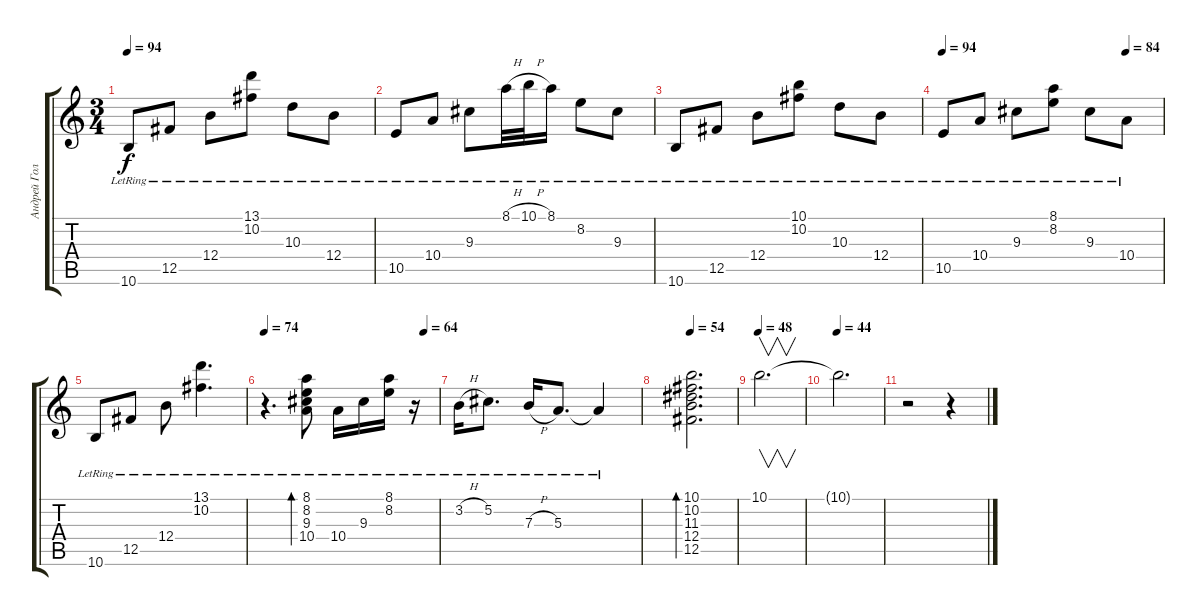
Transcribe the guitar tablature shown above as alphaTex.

\track ("Андрей Голованов" "Андрей Гол") {instrument electricguitarclean}
\staff {score tabs}
\tuning (Db4 Ab3 E3 B2 Gb2 Db2) {hide}
\ts (3 4)
\tempo 94
\clef g2
\ks c
10.6{lr}.8{dy f} 12.5{lr}.8 12.4{lr}.8 (13.1{lr} 10.2{lr}).8 10.3{lr}.8 12.4{lr}.8 |
10.5{lr}.8 10.4{lr}.8 9.3{lr}.8 8.1{h lr}.32 10.1{h lr}.32 8.1{lr}.16 8.2{lr}.8 9.3{lr}.8 |
10.6{lr}.8 12.5{lr}.8 12.4{lr}.8 (10.1{lr} 10.2{lr}).8 10.3{lr}.8 12.4{lr}.8 |
\tempo 94
\tempo (84 0.8333333333333334)
10.5{lr}.8 10.4{lr}.8 9.3{lr}.8 (8.1{lr} 8.2).8 9.3{lr}.8 10.4{lr}.8 |
10.6{lr}.8 12.5{lr}.8 12.4{lr}.8 (13.1{lr} 10.2{lr}).4{d} |
\tempo 74
\tempo (64 0.9166666666666666)
r.4{d} (8.1{lr} 8.2{lr} 9.3{lr} 10.4{lr}).8{bd 30} 10.4{lr}.16 9.3{lr}.16 (8.1{lr} 8.2{lr}).16 r.16 |
3.2{h lr}.16 5.2{lr}.8{d} 7.3{h lr}.16 5.3{lr}.8{d} 5.3{lr t}.4 |
\tempo 54
(10.1 10.2 11.3 12.4 12.5).2{d bd 240} |
\tempo 48
10.1.2{v d volume 11} |
\tempo 44
10.1{t}.2{d volume 0} |
r.2 r.4
